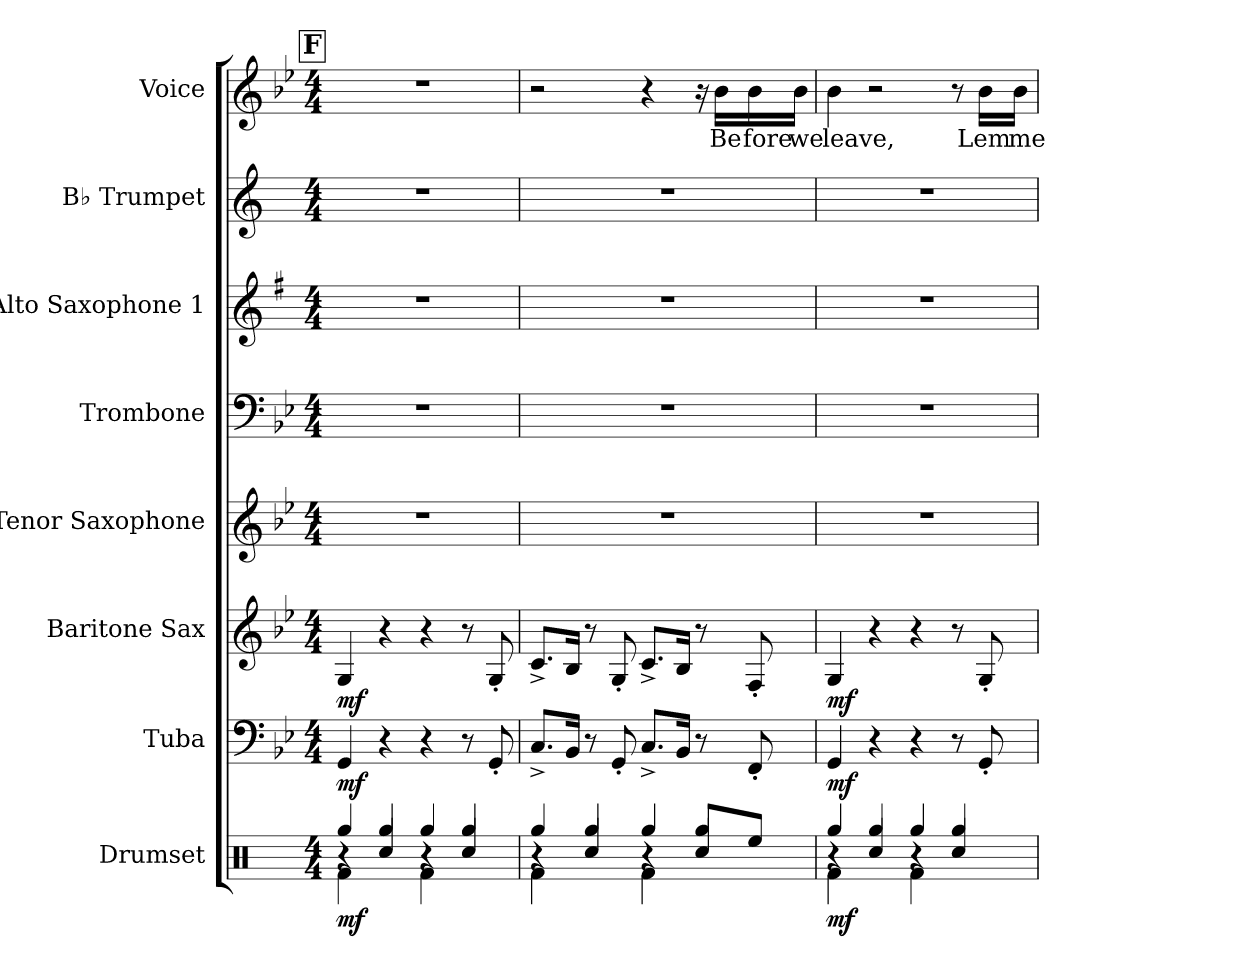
**kern	**dynam	**kern	**dynam	**kern	**dynam	**kern	**kern	**kern	**kern	**kern	**text
*part8	*part8	*part7	*part7	*part6	*part6	*part5	*part4	*part3	*part2	*part1	*part1
*staff8	*staff8	*staff7	*staff7	*staff6	*staff6	*staff5	*staff4	*staff3	*staff2	*staff1	*staff1
*I"Drumset	*	*I"Tuba	*	*I"Baritone Sax	*	*I"Tenor Saxophone	*I"Trombone	*I"Alto Saxophone 1	*I"B♭ Trumpet	*I"Voice	*
*I'Dms.	*	*I'Tba.	*	*I'Bar. Sax.	*	*I'T. Sax.	*I'Tbn.	*I'A. Sax. 1	*I'B♭ Tpt.	*I'Vo.	*
*clefX	*	*clefF4	*	*clefG2	*	*clefG2	*clefF4	*clefG2	*clefG2	*clefG2	*
*	*	*	*	*ITrd12c21	*	*ITrd8c14	*	*ITrd5c9	*ITrd1c2	*	*
*k[]	*	*k[b-e-]	*	*k[b-e-]	*	*k[b-e-]	*k[b-e-]	*k[b-e-]	*k[b-e-]	*k[b-e-]	*
*M4/4	*	*M4/4	*	*M4/4	*	*M4/4	*M4/4	*M4/4	*M4/4	*M4/4	*
!!LO:REH:place=s1:a:B:t=F
=55	=55	=55	=55	=55	=55	=55	=55	=55	=55	=55	=55
*^	*	*	*	*	*	*	*	*	*	*	*
*	*^	*	*	*	*	*	*	*	*	*	*	*
!	!	!	!LO:DY:b	!	!LO:DY:b	!	!LO:DY:b	!	!	!	!	!	!
4r	4Rf\	4Rgg/	mf	4GG/	mf	4GG/	mf	1r	1r	1r	1r	1r	.
4Rcc/	4ryy	4Rgg/	.	4r	.	4r	.	.	.	.	.	.	.
4r	4Rf\	4Rgg/	.	4r	.	4r	.	.	.	.	.	.	.
4Rcc/	4ryy	4Rgg/	.	8r	.	8r	.	.	.	.	.	.	.
.	.	.	.	8GG'/	.	8GG'/	.	.	.	.	.	.	.
!!LO:PB:g=z
=56	=56	=56	=56	=56	=56	=56	=56	=56	=56	=56	=56	=56	=56
4r	4Rf\	4Rgg/	.	8.C^/L	.	8.C^/L	.	1r	1r	1r	1r	2r	.
.	.	.	.	16BB-/Jk	.	16BB-/Jk	.	.	.	.	.	.	.
4Rcc/	4ryy	4Rgg/	.	8r	.	8r	.	.	.	.	.	.	.
.	.	.	.	8GG'/	.	8GG'/	.	.	.	.	.	.	.
4r	4Rf\	4Rgg/	.	8.C^/L	.	8.C^/L	.	.	.	.	.	4r	.
.	.	.	.	16BB-/Jk	.	16BB-/Jk	.	.	.	.	.	.	.
4Rcc/	4ryy	8Rgg/L	.	8r	.	8r	.	.	.	.	.	16r	.
!	!	!	!	!	!	!	!	!	!	!	!	!	!LO:LY:b
.	.	.	.	.	.	.	.	.	.	.	.	16b-\LL	Be
!	!	!	!	!	!	!	!	!	!	!	!	!	!LO:LY:b
.	.	8Ree/J	.	8FF'/	.	8FF'/	.	.	.	.	.	16b-\	fore
!	!	!	!	!	!	!	!	!	!	!	!	!	!LO:LY:b
.	.	.	.	.	.	.	.	.	.	.	.	16b-\JJ	we
=57	=57	=57	=57	=57	=57	=57	=57	=57	=57	=57	=57	=57	=57
!	!	!	!LO:DY:b	!	!LO:DY:b	!	!LO:DY:b	!	!	!	!	!	!LO:LY:b
4r	4Rf\	4Rgg/	mf	4GG/	mf	4GG/	mf	1r	1r	1r	1r	4b-\	leave,
4Rcc/	4ryy	4Rgg/	.	4r	.	4r	.	.	.	.	.	2r	.
4r	4Rf\	4Rgg/	.	4r	.	4r	.	.	.	.	.	.	.
4Rcc/	4ryy	4Rgg/	.	8r	.	8r	.	.	.	.	.	8r	.
!	!	!	!	!	!	!	!	!	!	!	!	!	!LO:LY:b
.	.	.	.	8GG'/	.	8GG'/	.	.	.	.	.	16b-\LL	Lem
!	!	!	!	!	!	!	!	!	!	!	!	!	!LO:LY:b
.	.	.	.	.	.	.	.	.	.	.	.	16b-\JJ	me
*v	*v	*v	*	*	*	*	*	*	*	*	*	*	*
=	=	=	=	=	=	=	=	=	=	=	=
*-	*-	*-	*-	*-	*-	*-	*-	*-	*-	*-	*-
